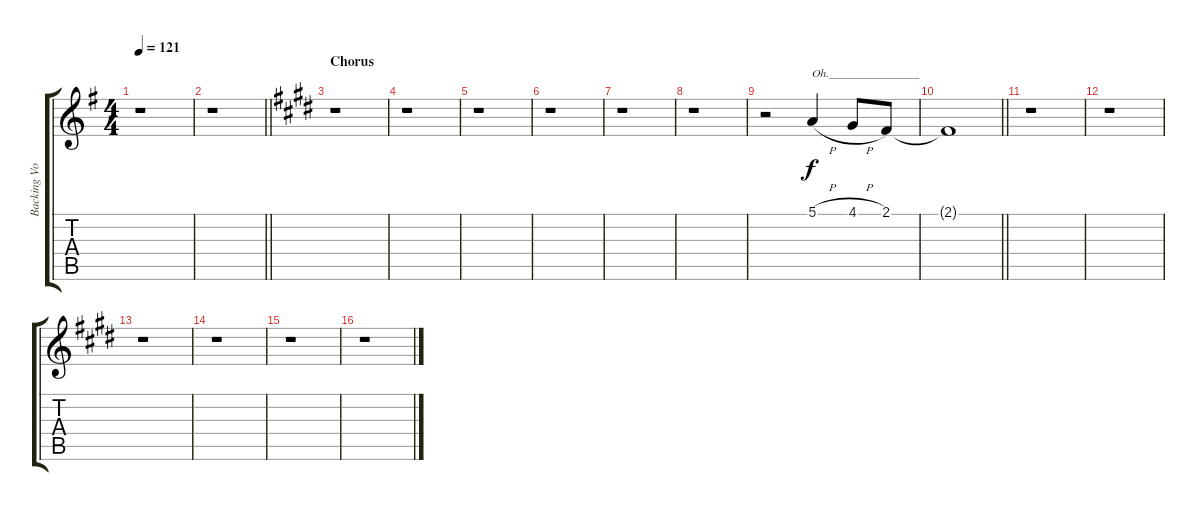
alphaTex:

\track ("Backing Vocals" "Backing Vo") {instrument tenorsax}
\staff {score tabs}
\tuning (E4 B3 G3 D3 A2 E2) {hide}
\ts (4 4)
\tempo 121
\clef g2
\ks g
r.1{dy f} |
\barLineRight lightlight
r.1 |
\section ("" "Chorus")
\ks e
r.1 |
r.1 |
r.1 |
r.1 |
r.1 |
r.1 |
r.2 5.1{h}.4{txt "Oh._______________"} 4.1{h}.8 2.1.8 |
\barLineRight lightlight
2.1{t}.1 |
r.1 |
r.1 |
r.1 |
r.1 |
r.1 |
r.1
